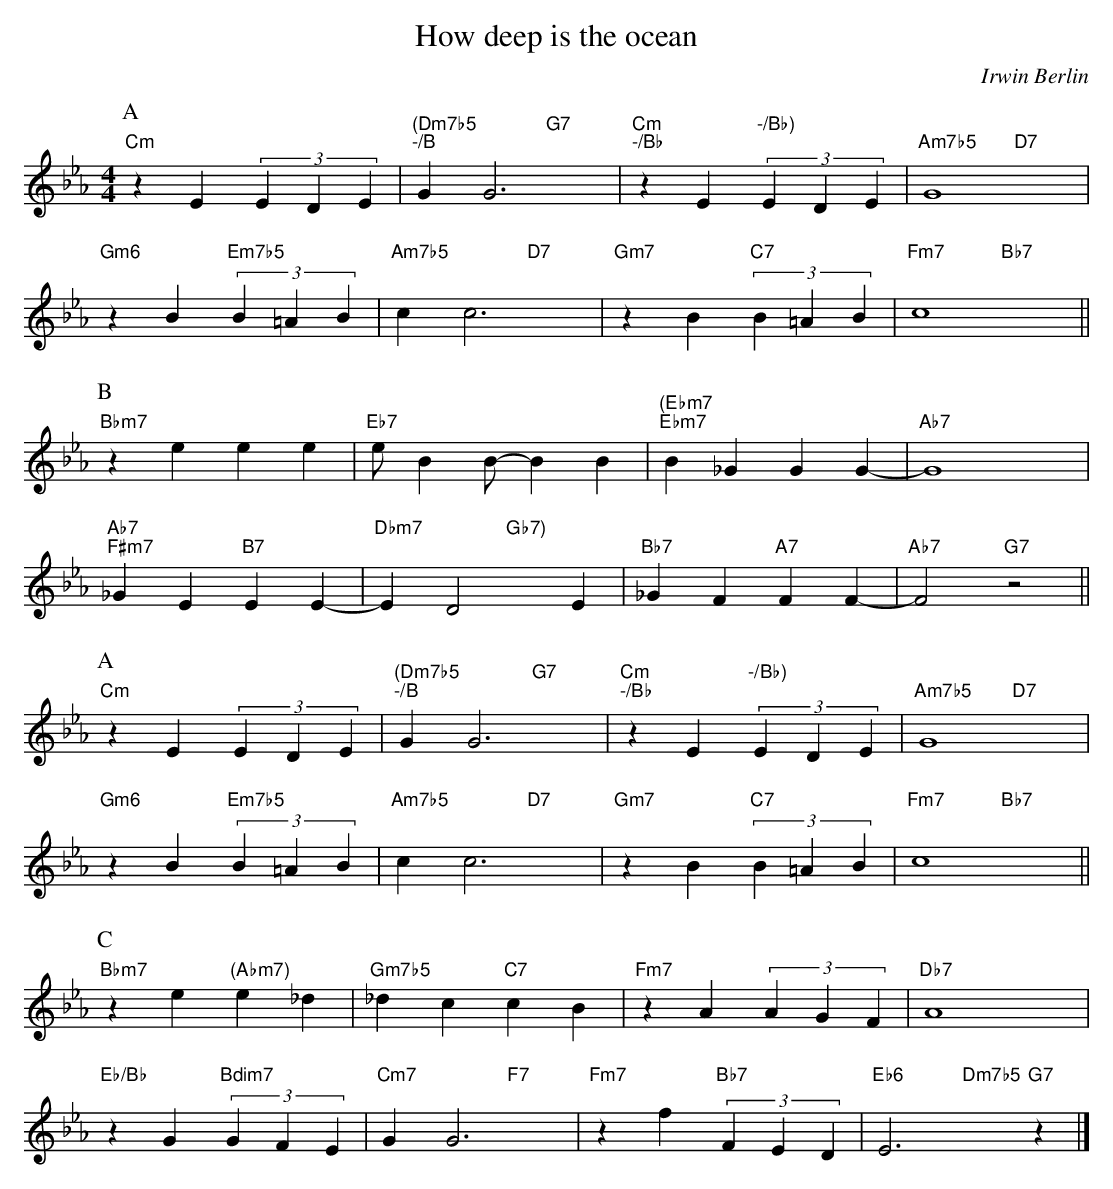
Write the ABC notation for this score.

X:1
T: How deep is the ocean
C:Irwin Berlin
M:4/4
L:1/4
%%staves (chords melody)
K:Eb
P: A
V:chords
"Cm"x2 x2 | "(Dm7b5""-/B"x2 "G7"" "x2 | "Cm""-/Bb"x2 "-/Bb)"" "x2 | "Am7b5"x2 "D7"x2 |
"Gm6"x2 "Em7b5"x2 | "Am7b5"x2 "D7"x2 | "Gm7"x2 "C7"x2 | "Fm7"x2 "Bb7"x2 ||
V:melody
zE (3EDE | GG3 | zE (3EDE | G4 |
zB (3B=AB | cc3 | zB (3B=AB | c4 ||
P: B
V:chords
"Bbm7"x2 x2 | "Eb7"x2 x2 | "(Ebm7""Ebm7"x2 x2 | "Ab7"x2 x2 |
"Ab7""F#m7"x2 "B7"x2 | "Dbm7"""x2 "Gb7)"""x2 | "Bb7"x2 "A7"x2 | "Ab7"x2 "G7"x2 ||
V:melody
zeee | e/BB/- BB | B_GGG- | G4 |
_GEEE- | ED2E | _GFFF- | F2z2 ||
P: A
V:chords
"Cm"x2 x2 | "(Dm7b5""-/B"x2 "G7"" "x2 | "Cm""-/Bb"x2 "-/Bb)"" "x2 | "Am7b5"x2 "D7"x2 |
"Gm6"x2 "Em7b5"x2 | "Am7b5"x2 "D7"x2 | "Gm7"x2 "C7"x2 | "Fm7"x2 "Bb7"x2 ||
V:melody
zE (3EDE | GG3 | zE (3EDE | G4 |
zB (3B=AB | cc3 | zB (3B=AB | c4 ||
P: C
V:chords
"Bbm7"x2 "(Abm7)"x2 | "Gm7b5"x2 "C7"x2 | "Fm7"x2 x2 | "Db7"x2 x2 |
"Eb/Bb"x2 "Bdim7"x2 | "Cm7"x2 "F7"x2 | "Fm7"x2 "Bb7"x2 | "Eb6"x2 "Dm7b5"x"G7"x |]
V:melody
zee_d | _dccB | zA (3AGF | A4 |
zG (3GFE | GG3 | zf (3FED | E3z |]
